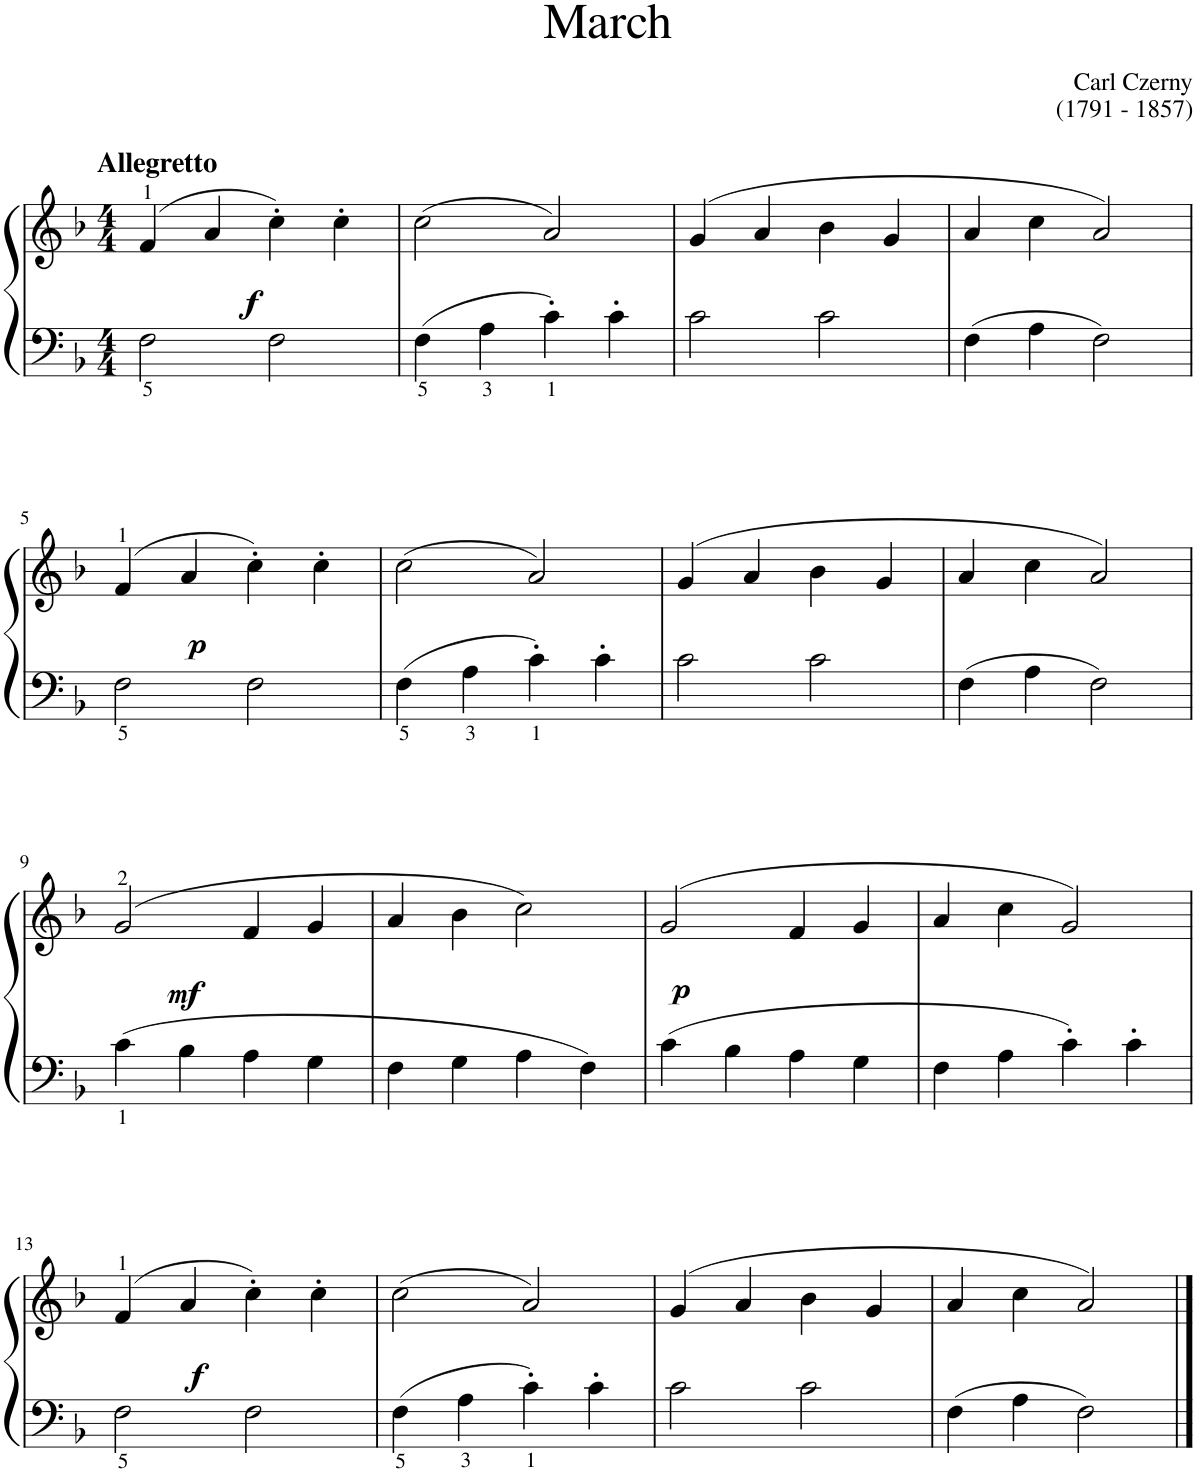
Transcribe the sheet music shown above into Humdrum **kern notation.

**kern	**kern	**dynam
*part1	*part1	*part1
*staff2	*staff1	*staff1/2
*I"Piano	*	*
*I'Pno	*	*
*clefF4	*clefG2	*
*k[b-]	*k[b-]	*
*M4/4	*M4/4	*
=1	=1	=1
!	!LO:TX:a:B:t=Allegretto	!
!	!	!LO:DY:b
2F\	(4f/	f
.	4a/	.
2F\	4cc'\)	.
.	4cc'\	.
=2	=2	=2
4F\	(2cc\	.
4A\	.	.
4c'\	2a/)	.
4c'\	.	.
=3	=3	=3
2c\	(4g/	.
.	4a/	.
2c\	4b-\	.
.	4g/	.
=4	=4	=4
4F\	4a/	.
4A\	4cc\	.
2F\	2a/)	.
!!LO:LB:g=z
=5	=5	=5
!	!	!LO:DY:b
2F\	(4f/	p
.	4a/	.
2F\	4cc'\)	.
.	4cc'\	.
=6	=6	=6
4F\	(2cc\	.
4A\	.	.
4c'\	2a/)	.
4c'\	.	.
=7	=7	=7
2c\	(4g/	.
.	4a/	.
2c\	4b-\	.
.	4g/	.
=8	=8	=8
4F\	4a/	.
4A\	4cc\	.
2F\	2a/)	.
!!LO:LB:g=z
=9	=9	=9
!	!	!LO:DY:b
4c\	(2g/	mf
4B-\	.	.
4A\	4f/	.
4G\	4g/	.
=10	=10	=10
4F\	4a/	.
4G\	4b-\	.
4A\	2cc\)	.
4F\	.	.
=11	=11	=11
!	!	!LO:DY:b
4c\	(2g/	p
4B-\	.	.
4A\	4f/	.
4G\	4g/	.
=12	=12	=12
4F\	4a/	.
4A\	4cc\	.
4c'\	2g/)	.
4c'\	.	.
!!LO:LB:g=z
=13	=13	=13
!	!	!LO:DY:b
2F\	(4f/	f
.	4a/	.
2F\	4cc'\)	.
.	4cc'\	.
=14	=14	=14
4F\	(2cc\	.
4A\	.	.
4c'\	2a/)	.
4c'\	.	.
=15	=15	=15
2c\	(4g/	.
.	4a/	.
2c\	4b-\	.
.	4g/	.
=16	=16	=16
4F\	4a/	.
4A\	4cc\	.
2F\	2a/)	.
==	==	==
*-	*-	*-
